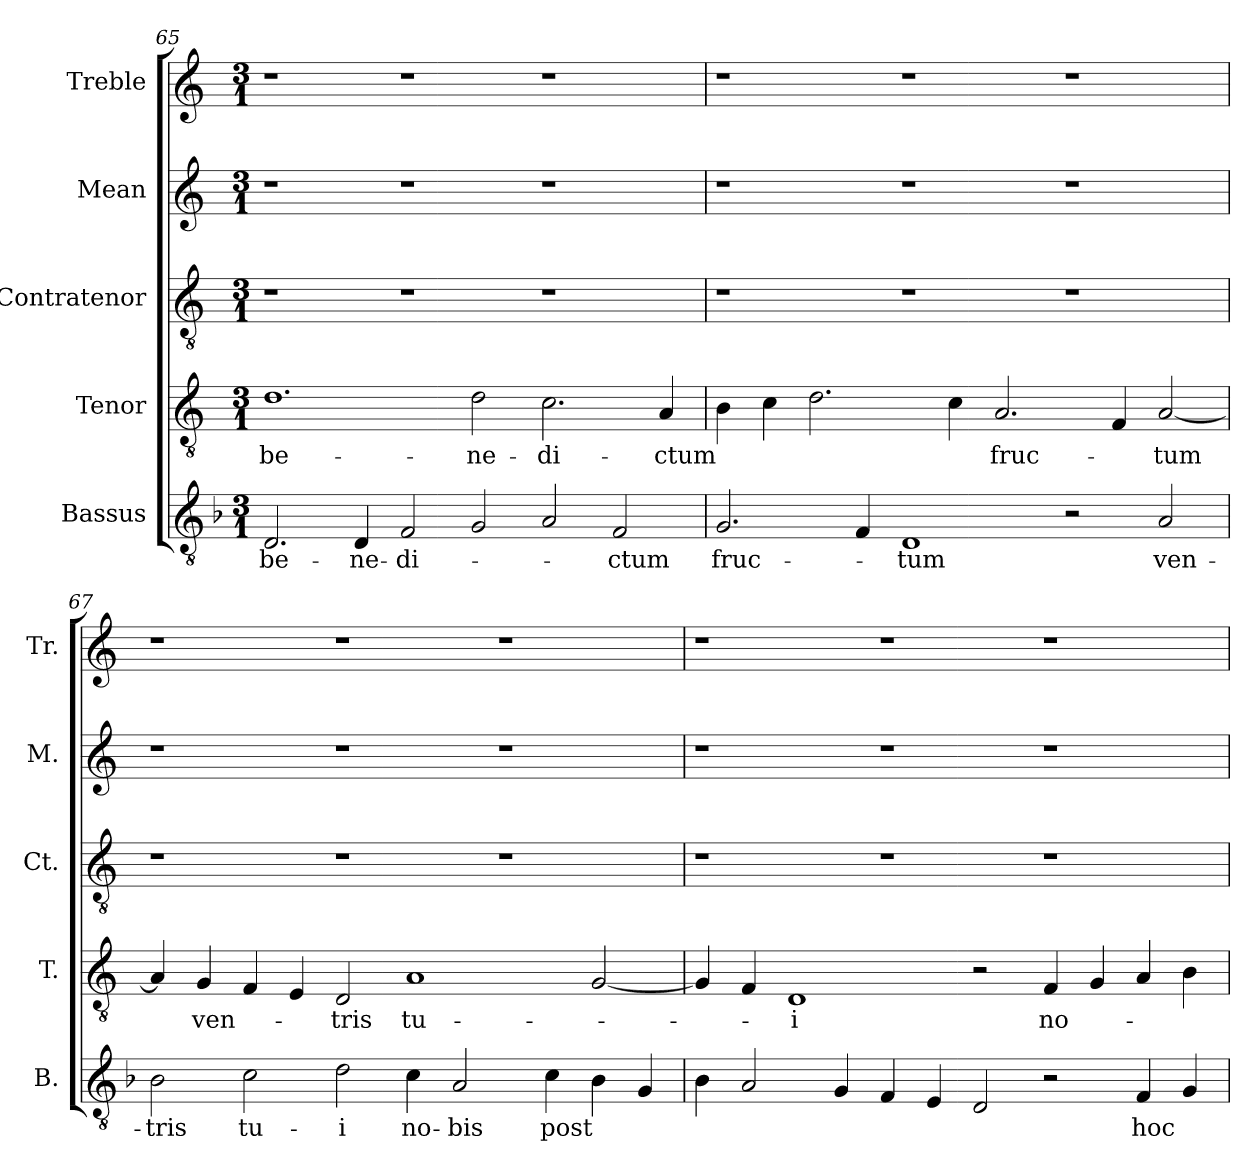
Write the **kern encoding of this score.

**kern	**text	**kern	**text	**kern	**kern	**kern
*part5	*part5	*part4	*part4	*part3	*part2	*part1
*staff5	*staff5	*staff4	*staff4	*staff3	*staff2	*staff1
*I"Bassus	*	*I"Tenor	*	*I"Contratenor	*I"Mean	*I"Treble
*I'B.	*	*I'T.	*	*I'Ct.	*I'M.	*I'Tr.
!!LO:LB:g=z
*clefGv2	*	*clefGv2	*	*clefGv2	*clefG2	*clefG2
*ITrd7c12	*	*ITrd7c12	*	*ITrd7c12	*	*
*k[b-]	*	*k[]	*	*k[]	*k[]	*k[]
*F:	*	*	*	*C:	*C:	*C:
*M3/1	*	*M3/1	*	*M3/1	*M3/1	*M3/1
=65	=65	=65	=65	=65	=65	=65
!	!LO:LY:b:color=#000000	!	!	!	!	!
!	!	!	!LO:LY:b:color=#000000	!	!	!
2.DDi/	be-	1.Di	be-	1r	1r	1r
!	!LO:LY:b:color=#000000	!	!	!	!	!
4DDi/	-ne-	.	.	.	.	.
!	!LO:LY:b:color=#000000	!	!	!	!	!
2FFi/	-di-	.	.	1r	1r	1r
!	!	!	!LO:LY:b:color=#000000	!	!	!
2GGi/	.	2Di\	-ne-	.	.	.
!	!	!	!LO:LY:b:color=#000000	!	!	!
2AAi/	.	2.Ci\	-di-	1r	1r	1r
!	!LO:LY:b:color=#000000	!	!	!	!	!
2FFi/	-ctum	.	.	.	.	.
!	!	!	!LO:LY:b:color=#000000	!	!	!
.	.	4AAi/	-ctum	.	.	.
=66`	=66`	=66`	=66`	=66`	=66`	=66`
!	!LO:LY:b:color=#000000	!	!	!	!	!
2.GGi/	fruc-	4BBi\	.	1r	1r	1r
.	.	4Ci\	.	.	.	.
.	.	2.Di\	.	.	.	.
4FFi/	.	.	.	.	.	.
!	!LO:LY:b:color=#000000	!	!	!	!	!
1DDi	-tum	.	.	1r	1r	1r
.	.	4Ci\	.	.	.	.
!	!	!	!LO:LY:b:color=#000000	!	!	!
.	.	2.AAi/	fruc-	.	.	.
2r	.	.	.	1r	1r	1r
.	.	4FFi/	.	.	.	.
!	!LO:LY:b:color=#000000	!	!	!	!	!
!	!	!	!LO:LY:b:color=#000000	!	!	!
2AAi/	ven-	[<2AAi/	-tum	.	.	.
=67`	=67`	=67`	=67`	=67`	=67`	=67`
!	!LO:LY:b:color=#000000	!	!	!	!	!
2BB-i\	-tris	4AAi/]	.	1r	1r	1r
!	!	!	!LO:LY:b:color=#000000	!	!	!
.	.	4GGi/	ven-	.	.	.
!	!LO:LY:b:color=#000000	!	!	!	!	!
2Ci\	tu-	4FFi/	.	.	.	.
.	.	4EEi/	.	.	.	.
!	!LO:LY:b:color=#000000	!	!	!	!	!
!	!	!	!LO:LY:b:color=#000000	!	!	!
2Di\	-i	2DDi/	-tris	1r	1r	1r
!	!LO:LY:b:color=#000000	!	!	!	!	!
!	!	!	!LO:LY:b:color=#000000	!	!	!
4Ci\	no-	1AAi	tu-	.	.	.
!	!LO:LY:b:color=#000000	!	!	!	!	!
2AAi/	-bis	.	.	.	.	.
.	.	.	.	1r	1r	1r
!	!LO:LY:b:color=#000000	!	!	!	!	!
4Ci\	post	.	.	.	.	.
4BB-i\	.	[<2GGi/	.	.	.	.
4GGi/	.	.	.	.	.	.
!!LO:LB:g=z
=68`	=68`	=68`	=68`	=68`	=68`	=68`
4BB-i\	.	4GGi/]	.	1r	1r	1r
2AAi/	.	4FFi/	.	.	.	.
!	!	!	!LO:LY:b:color=#000000	!	!	!
.	.	1DDi	-i	.	.	.
4GGi/	.	.	.	.	.	.
4FFi/	.	.	.	1r	1r	1r
4EEi/	.	.	.	.	.	.
2DDi/	.	2r	.	.	.	.
!	!	!	!LO:LY:b:color=#000000	!	!	!
2r	.	4FFi/	no-	1r	1r	1r
.	.	4GGi/	.	.	.	.
!	!LO:LY:b:color=#000000	!	!	!	!	!
4FFi/	hoc	4AAi/	.	.	.	.
4GGi/	.	4BBi\	.	.	.	.
=`	=`	=`	=`	=`	=`	=`
*-	*-	*-	*-	*-	*-	*-
